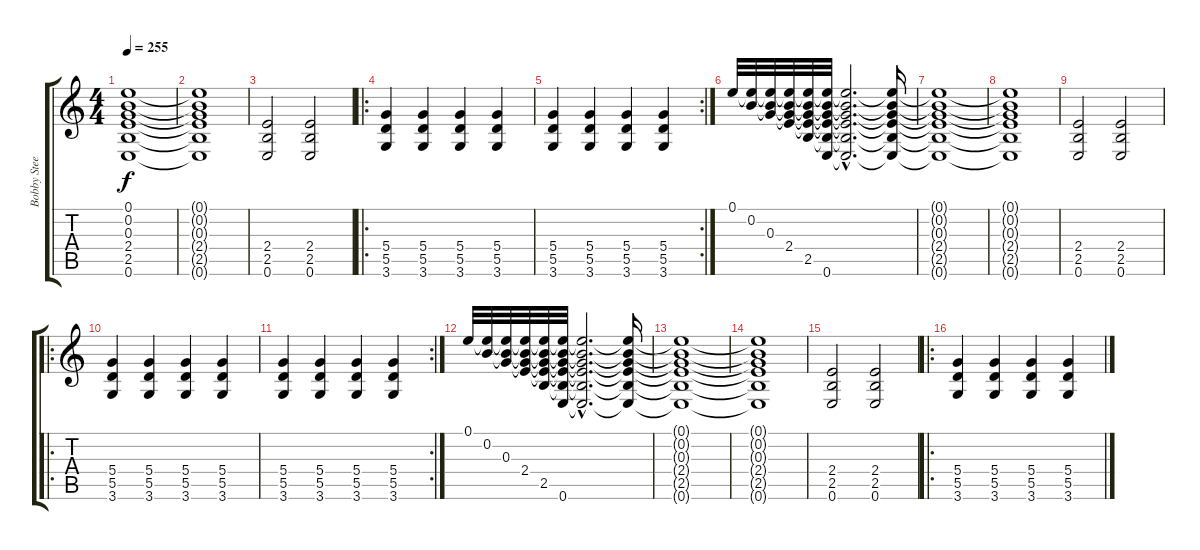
\track ("Bobby Steele" "Bobby Stee") {instrument distortionguitar}
\staff {score tabs}
\tuning (E4 B3 G3 D3 A2 E2) {hide}
\ts (4 4)
\tempo 255
\clef g2
\ks c
(0.1{t} 0.2{t} 0.3{t} 2.4{t} 2.5{t} 0.6{t}).1{dy f} |
(0.1{t} 0.2{t} 0.3{t} 2.4{t} 2.5{t} 0.6{t}).1 |
(2.4 2.5 0.6).2 (2.4 2.5 0.6).2 |
\ro
(5.4 5.5 3.6).4 (5.4 5.5 3.6).4 (5.4 5.5 3.6).4 (5.4 5.5 3.6).4 |
\rc 2
(5.4 5.5 3.6).4 (5.4 5.5 3.6).4 (5.4 5.5 3.6).4 (5.4 5.5 3.6).4 |
0.1.32 (0.1{t} 0.2).32 (0.1{t} 0.2{t} 0.3).32 (0.1{t} 0.2{t} 0.3{t} 2.4).32 (0.1{t} 0.2{t} 0.3{t} 2.4{t} 2.5).32 (0.1{t} 0.2{t} 0.3{t} 2.4{t} 2.5{t} 0.6).32 (0.1{hac t} 0.2{hac t} 0.3{hac t} 2.4{hac t} 2.5{hac t} 0.6{hac t}).2{d} (0.1{t} 0.2{t} 0.3{t} 2.4{t} 2.5{t} 0.6{t}).16 |
(0.1{t} 0.2{t} 0.3{t} 2.4{t} 2.5{t} 0.6{t}).1 |
(0.1{t} 0.2{t} 0.3{t} 2.4{t} 2.5{t} 0.6{t}).1 |
(2.4 2.5 0.6).2 (2.4 2.5 0.6).2 |
\ro
(5.4 5.5 3.6).4 (5.4 5.5 3.6).4 (5.4 5.5 3.6).4 (5.4 5.5 3.6).4 |
\rc 2
(5.4 5.5 3.6).4 (5.4 5.5 3.6).4 (5.4 5.5 3.6).4 (5.4 5.5 3.6).4 |
0.1.32 (0.1{t} 0.2).32 (0.1{t} 0.2{t} 0.3).32 (0.1{t} 0.2{t} 0.3{t} 2.4).32 (0.1{t} 0.2{t} 0.3{t} 2.4{t} 2.5).32 (0.1{t} 0.2{t} 0.3{t} 2.4{t} 2.5{t} 0.6).32 (0.1{hac t} 0.2{hac t} 0.3{hac t} 2.4{hac t} 2.5{hac t} 0.6{hac t}).2{d} (0.1{t} 0.2{t} 0.3{t} 2.4{t} 2.5{t} 0.6{t}).16 |
(0.1{t} 0.2{t} 0.3{t} 2.4{t} 2.5{t} 0.6{t}).1 |
(0.1{t} 0.2{t} 0.3{t} 2.4{t} 2.5{t} 0.6{t}).1 |
(2.4 2.5 0.6).2 (2.4 2.5 0.6).2 |
\ro
(5.4 5.5 3.6).4 (5.4 5.5 3.6).4 (5.4 5.5 3.6).4 (5.4 5.5 3.6).4
